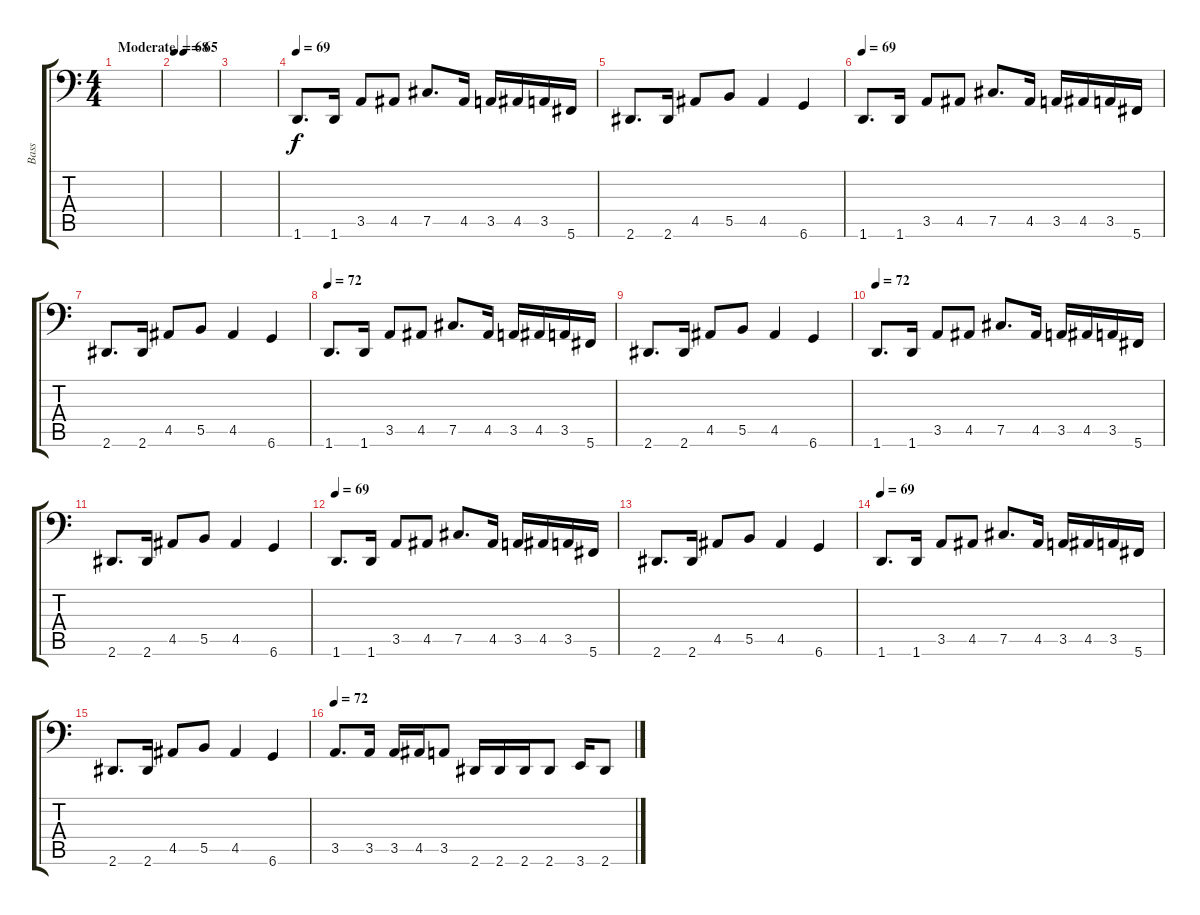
\track ("Bass" "Bass") {instrument electricbassfinger}
\staff {score tabs}
\tuning (Db3 Ab2 E2 B1 Gb1 Db1) {hide}
\ts (4 4)
\tempo (65 "Moderate")
\tempo 136
\tempo (65 "Moderate")
\clef f4
\ks c
|
\tempo 68
|
|
\tempo 69
1.6.8{d} 1.6.16 3.5.8 4.5.8 7.5.8{d} 4.5.16 3.5.16 4.5.16 3.5.16 5.6.16 |
2.6.8{d} 2.6.16 4.5.8 5.5.8 4.5.4 6.6.4 |
\tempo 69
1.6.8{d} 1.6.16 3.5.8 4.5.8 7.5.8{d} 4.5.16 3.5.16 4.5.16 3.5.16 5.6.16 |
2.6.8{d} 2.6.16 4.5.8 5.5.8 4.5.4 6.6.4 |
\tempo 72
1.6.8{d} 1.6.16 3.5.8 4.5.8 7.5.8{d} 4.5.16 3.5.16 4.5.16 3.5.16 5.6.16 |
2.6.8{d} 2.6.16 4.5.8 5.5.8 4.5.4 6.6.4 |
\tempo 72
1.6.8{d} 1.6.16 3.5.8 4.5.8 7.5.8{d} 4.5.16 3.5.16 4.5.16 3.5.16 5.6.16 |
2.6.8{d} 2.6.16 4.5.8 5.5.8 4.5.4 6.6.4 |
\tempo 69
1.6.8{d} 1.6.16 3.5.8 4.5.8 7.5.8{d} 4.5.16 3.5.16 4.5.16 3.5.16 5.6.16 |
2.6.8{d} 2.6.16 4.5.8 5.5.8 4.5.4 6.6.4 |
\tempo 69
1.6.8{d} 1.6.16 3.5.8 4.5.8 7.5.8{d} 4.5.16 3.5.16 4.5.16 3.5.16 5.6.16 |
2.6.8{d} 2.6.16 4.5.8 5.5.8 4.5.4 6.6.4 |
\tempo 72
3.5.8{d} 3.5.16 3.5.16 4.5.16 3.5.8 2.6.16 2.6.16 2.6.16 2.6.8 3.6.16 2.6.8
